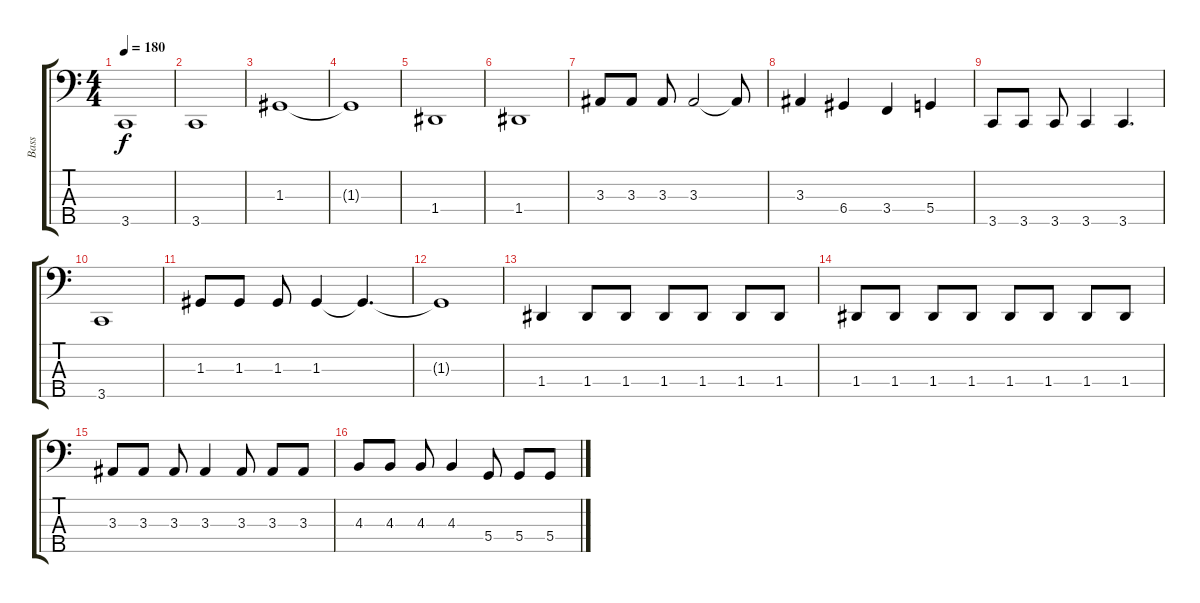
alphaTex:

\track ("Bass" "Bass") {instrument electricbasspick}
\staff {score tabs}
\tuning (F2 C2 G1 D1 A0) {hide}
\ts (4 4)
\tempo 180
\clef f4
\ks c
3.5.1{dy f} |
3.5.1 |
1.3.1 |
1.3{t}.1 |
1.4.1 |
1.4.1 |
3.3.8 3.3.8 3.3.8 3.3.2 3.3{t}.8 |
3.3.4 6.4.4 3.4.4 5.4.4 |
3.5.8 3.5.8 3.5.8 3.5.4 3.5.4{d} |
3.5.1 |
1.3.8 1.3.8 1.3.8 1.3.4 1.3{t}.4{d} |
1.3{t}.1 |
1.4.4 1.4.8 1.4.8 1.4.8 1.4.8 1.4.8 1.4.8 |
1.4.8 1.4.8 1.4.8 1.4.8 1.4.8 1.4.8 1.4.8 1.4.8 |
3.3.8 3.3.8 3.3.8 3.3.4 3.3.8 3.3.8 3.3.8 |
4.3.8 4.3.8 4.3.8 4.3.4 5.4.8 5.4.8 5.4.8
